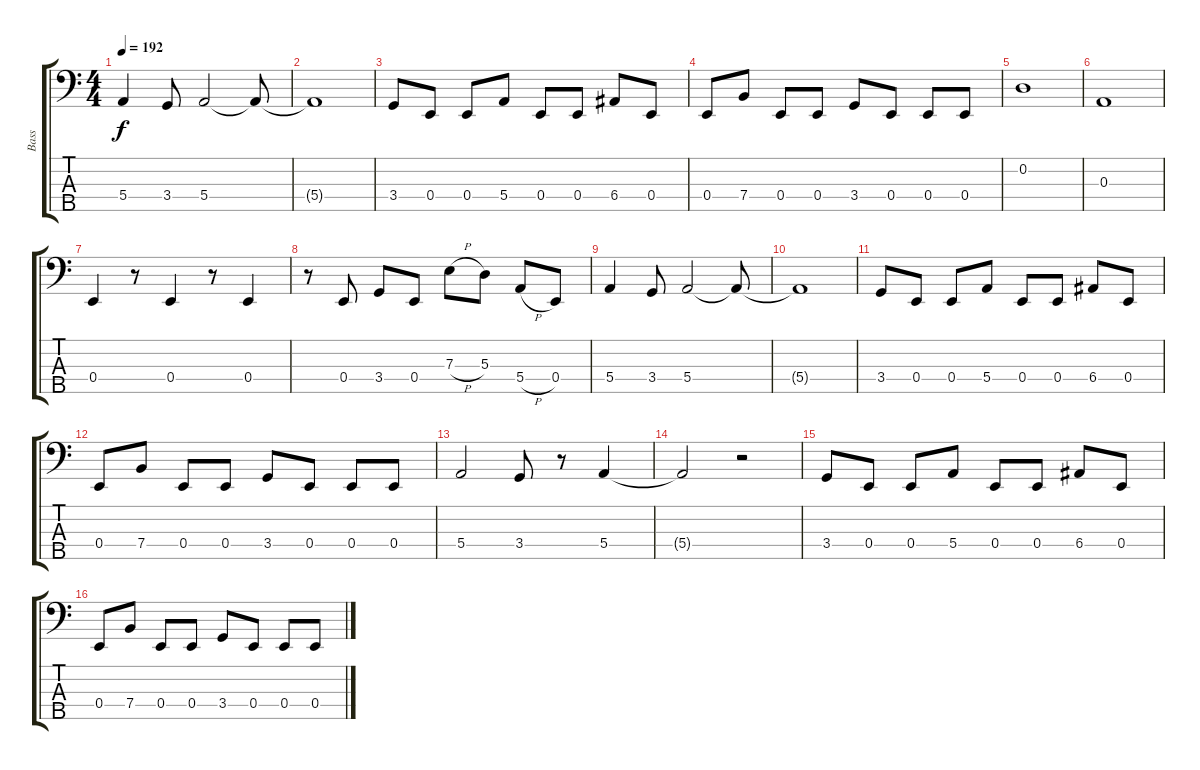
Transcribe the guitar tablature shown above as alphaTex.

\track ("Bass" "Bass") {instrument electricbassfinger}
\staff {score tabs}
\tuning (G2 D2 A1 E1 B0) {hide}
\ts (4 4)
\tempo 192
\clef f4
\ks c
5.4.4{dy f} 3.4.8 5.4.2 5.4{t}.8 |
5.4{t}.1 |
3.4.8 0.4.8 0.4.8 5.4.8 0.4.8 0.4.8 6.4.8 0.4.8 |
0.4.8 7.4.8 0.4.8 0.4.8 3.4.8 0.4.8 0.4.8 0.4.8 |
0.2.1 |
0.3.1 |
0.4.4 r.8 0.4.4 r.8 0.4.4 |
r.8 0.4.8 3.4.8 0.4.8 7.3{h}.8 5.3.8 5.4{h}.8 0.4.8 |
5.4.4 3.4.8 5.4.2 5.4{t}.8 |
5.4{t}.1 |
3.4.8 0.4.8 0.4.8 5.4.8 0.4.8 0.4.8 6.4.8 0.4.8 |
0.4.8 7.4.8 0.4.8 0.4.8 3.4.8 0.4.8 0.4.8 0.4.8 |
5.4.2 3.4.8 r.8 5.4.4 |
5.4{t}.2 r.2 |
3.4.8 0.4.8 0.4.8 5.4.8 0.4.8 0.4.8 6.4.8 0.4.8 |
0.4.8 7.4.8 0.4.8 0.4.8 3.4.8 0.4.8 0.4.8 0.4.8
